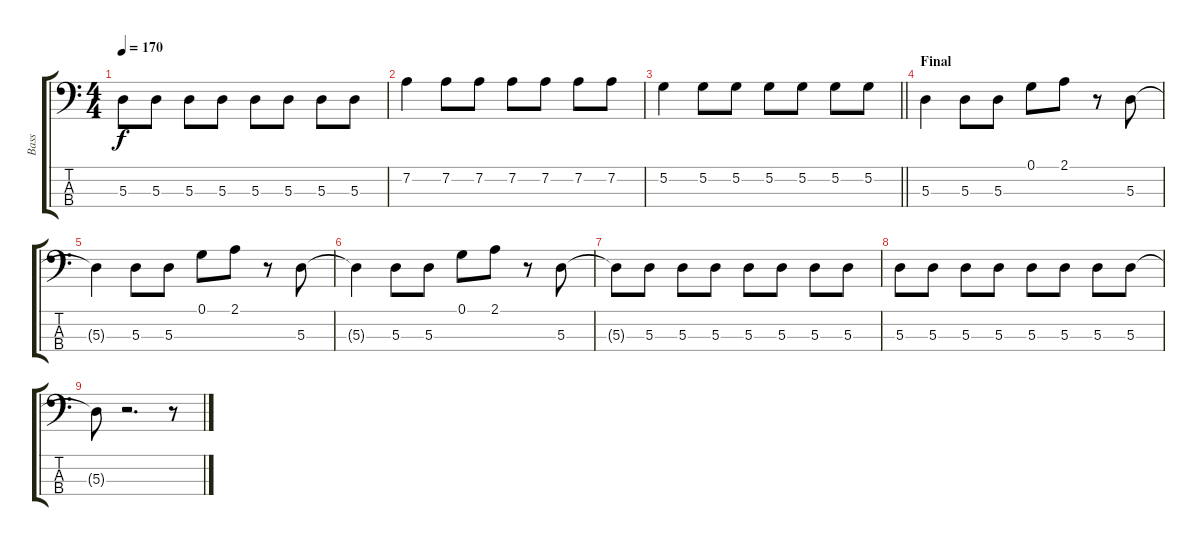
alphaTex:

\track ("Bass" "Bass") {instrument electricbasspick}
\staff {score tabs}
\tuning (G2 D2 A1 E1) {hide}
\ts (4 4)
\tempo 170
\clef f4
\ks c
5.3.8{dy f} 5.3.8 5.3.8 5.3.8 5.3.8 5.3.8 5.3.8 5.3.8 |
7.2.4 7.2.8 7.2.8 7.2.8 7.2.8 7.2.8 7.2.8 |
\barLineRight lightlight
5.2.4 5.2.8 5.2.8 5.2.8 5.2.8 5.2.8 5.2.8 |
\section ("" "Final")
5.3.4 5.3.8 5.3.8 0.1.8 2.1.8 r.8 5.3.8 |
5.3{t}.4 5.3.8 5.3.8 0.1.8 2.1.8 r.8 5.3.8 |
5.3{t}.4 5.3.8 5.3.8 0.1.8 2.1.8 r.8 5.3.8 |
5.3{t}.8 5.3.8 5.3.8 5.3.8 5.3.8 5.3.8 5.3.8 5.3.8 |
5.3.8 5.3.8 5.3.8 5.3.8 5.3.8 5.3.8 5.3.8 5.3.8 |
5.3{t}.8 r.2{d} r.8
